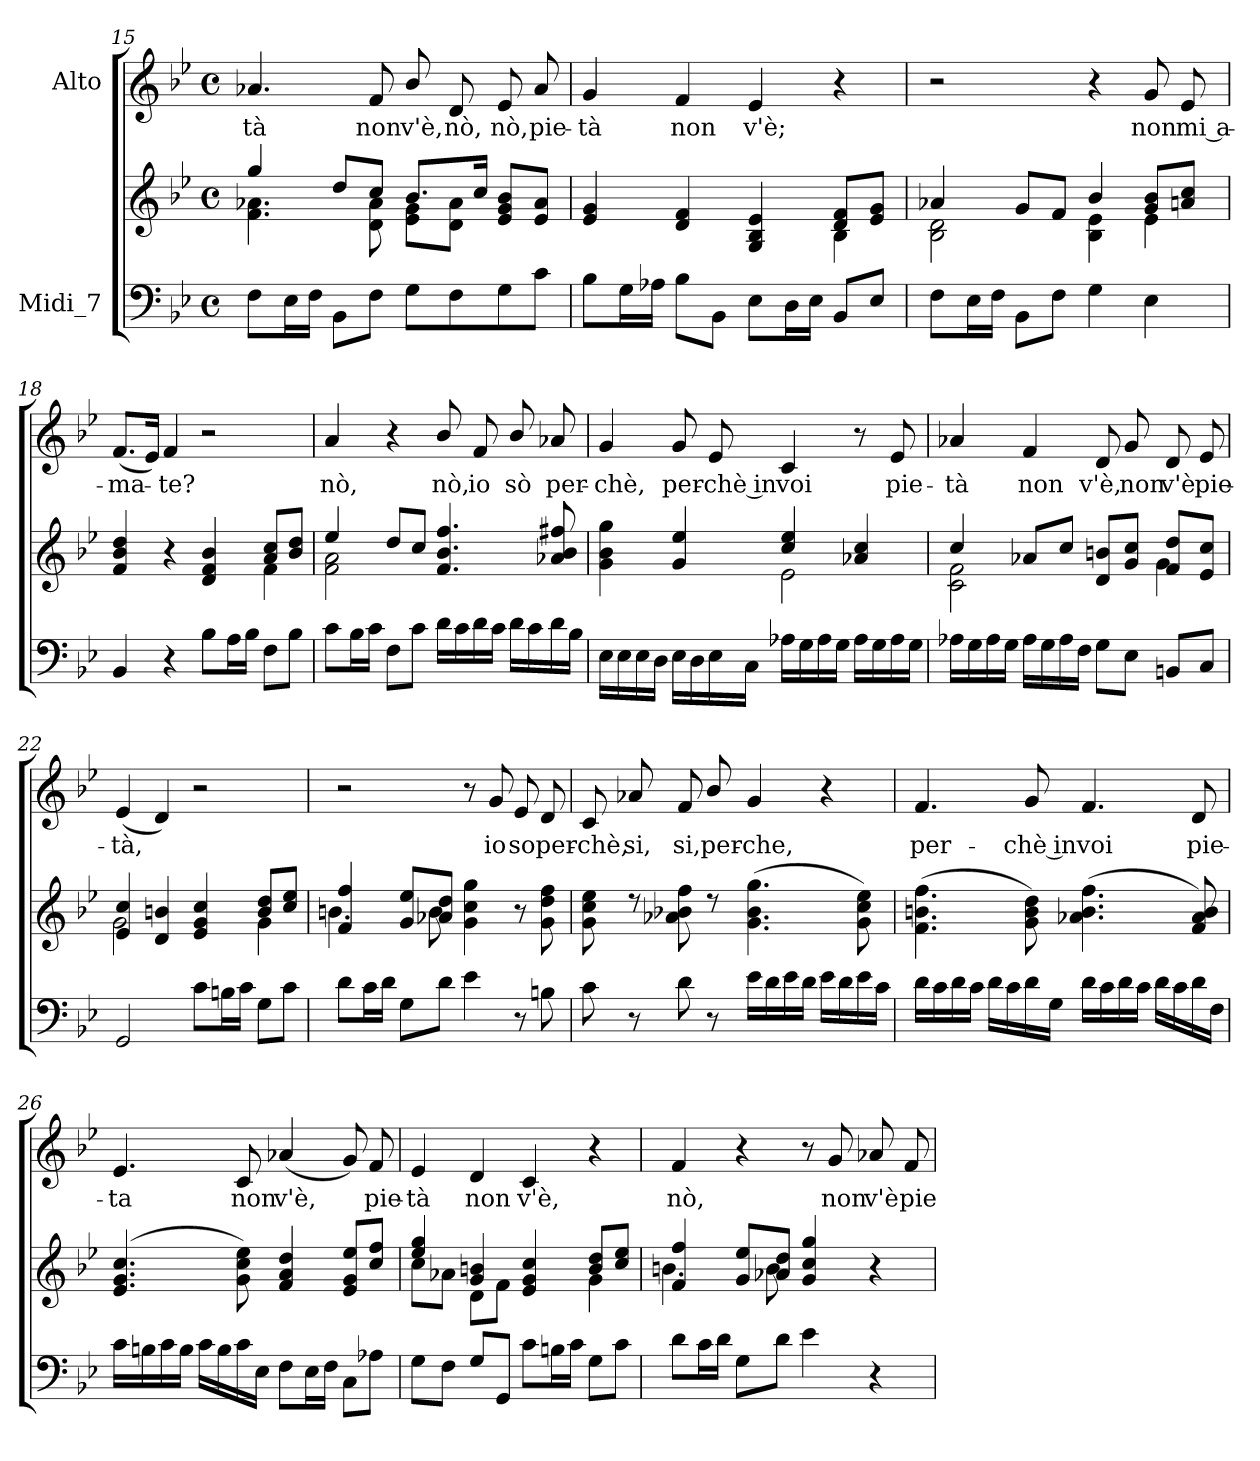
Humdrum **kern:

**kern	**kern	**kern	**text
*part2	*part2	*part1	*part1
*staff3	*staff2	*staff1	*staff1
*I"Midi_7	*	*I"Alto	*
*clefF4	*clefG2	*clefG2	*
*k[b-e-]	*k[b-e-]	*k[b-e-]	*
*B-:	*B-:	*B-:	*
*M4/4	*M4/4	*M4/4	*
*met(c)	*met(c)	*met(c)	*
=15	=15	=15	=15
*	*^	*	*
!	!	!	!	!LO:LY:b
8FL	4gg/	4.f\ 4.a-X\	4.a-X	-tà
16E-L	.	.	.	.
16FJJ	.	.	.	.
8BB-L	8dd/L	.	.	.
!	!	!	!	!LO:LY:b
8FJ	8cc/J	8d\ 8a-\	8f	non
!	!	!	!	!LO:LY:b
8GL	8.b-/L	8e-\ 8g\L	8b-/	v'è,
!	!	!	!	!LO:LY:b
8F	.	8d\ 8a-\J	8d	nò,
.	16cc/J	.	.	.
!	!	!	!	!LO:LY:b
8G	8e-/ 8g/ 8b-/L	4ryy	8e-	nò,
!	!	!	!	!LO:LY:b
8cJ	8e-/ 8a-/J	.	8a-	pie-
!!LO:LB:g=z
=16	=16	=16	=16	=16
!	!	!	!	!LO:LY:b
8B-L	4e-/ 4g/	2.ryy	4g	-tà
16GL	.	.	.	.
16A-XJJ	.	.	.	.
!	!	!	!	!LO:LY:b
8B-L	4d/ 4f/	.	4f	non
8BB-J	.	.	.	.
!	!	!	!	!LO:LY:b
8E-L	4G/ 4B-/ 4e-/	.	4e-	v'è;
16DL	.	.	.	.
16E-JJ	.	.	.	.
8BB-L	8d/ 8f/L	4B-\	4r	.
8E-J	8e-/ 8g/J	.	.	.
=17	=17	=17	=17	=17
8FL	4a-X/	2B-\ 2d\	2r	.
16E-L	.	.	.	.
16FJJ	.	.	.	.
8BB-L	8g/L	.	.	.
8FJ	8f/J	.	.	.
4G	4b-/	4B-\ 4e-\	4r	.
!	!	!	!	!LO:LY:b
4E-	8g/ 8b-/L	4e-\	8g	non
!	!	!	!	!LO:LY:b
.	8an/ 8cc/J	.	8e-	mi a-
=18	=18	=18	=18	=18
!	!	!	!	!LO:LY:b
4BB-	4f/ 4b-/ 4dd/	2.ryy	(<8.fL	-ma-
.	.	.	16e-J)	.
!	!	!	!	!LO:LY:b
4r	4r	.	4f	te?
8B-L	4d/ 4f/ 4b-/	.	2r	.
16AL	.	.	.	.
16B-JJ	.	.	.	.
8FL	8a/ 8cc/L	4f\	.	.
8B-J	8b-/ 8dd/J	.	.	.
=19	=19	=19	=19	=19
!	!	!	!	!LO:LY:b
8cL	4ee-/	2f\ 2a\	4a	nò,
16B-L	.	.	.	.
16cJJ	.	.	.	.
8FL	8dd/L	.	4r	.
8cJ	8cc/J	.	.	.
!	!	!	!	!LO:LY:b
16dLL	4.f/ 4.b-/ 4.ff/	2ryy	8b-/	nò,
16c	.	.	.	.
!	!	!	!	!LO:LY:b
16d	.	.	8f	io
16cJJ	.	.	.	.
!	!	!	!	!LO:LY:b
16dLL	.	.	8b-/	sò
16c	.	.	.	.
!	!	!	!	!LO:LY:b
16d	8a-X/ 8b-/ 8ff#X/	.	8a-X	per-
16B-JJ	.	.	.	.
!!LO:LB:g=z
=20	=20	=20	=20	=20
!	!	!	!	!LO:LY:b
16E-LL	4g\ 4b-\ 4gg\	2ryy	4g	-chè,
16E-	.	.	.	.
16E-	.	.	.	.
16DJJ	.	.	.	.
!	!	!	!	!LO:LY:b
16E-LL	4g/ 4ee-/	.	8g	per-
16D	.	.	.	.
!	!	!	!	!LO:LY:b
16E-	.	.	8e-	-chè in
16CJJ	.	.	.	.
!	!	!	!	!LO:LY:b
16A-XLL	4cc/ 4ee-/	2e-\	4c	voi
16G	.	.	.	.
16A-	.	.	.	.
16GJJ	.	.	.	.
16A-LL	4a-X/ 4cc/	.	8r	.
16G	.	.	.	.
!	!	!	!	!LO:LY:b
16A-	.	.	8e-	pie-
16GJJ	.	.	.	.
=21	=21	=21	=21	=21
!	!	!	!	!LO:LY:b
16A-XLL	4cc/	2c\ 2f\	4a-X	-tà
16G	.	.	.	.
16A-	.	.	.	.
16GJJ	.	.	.	.
!	!	!	!	!LO:LY:b
16A-LL	8a-X/L	.	4f	non
16G	.	.	.	.
16A-	8cc/J	.	.	.
16FJJ	.	.	.	.
!	!	!	!	!LO:LY:b
8GL	8d/ 8bn/L	4ryy	8d	v'è,
!	!	!	!	!LO:LY:b
8E-J	8g/ 8cc/J	.	8g	non
!	!	!	!	!LO:LY:b
8BBnL	8f/ 8dd/L	4g\	8d	v'è
!	!	!	!	!LO:LY:b
8CJ	8e-/ 8cc/J	.	8e-	pie-
=22	=22	=22	=22	=22
!	!	!	!	!LO:LY:b
2GG	4e-/ 4cc/	2g\	(<4e-	-tà,
.	4d/ 4bn/	.	4d)	.
8cL	4e-/ 4g/ 4cc/	4ryy	2r	.
16BnL	.	.	.	.
16cJJ	.	.	.	.
8GL	8b/ 8dd/L	4g\	.	.
8cJ	8cc/ 8ee-/J	.	.	.
=23	=23	=23	=23	=23
8dL	4f/ 4ff/	4.bn\	2r	.
16cL	.	.	.	.
16dJJ	.	.	.	.
8GL	8g/ 8ee-/L	.	.	.
8dJ	8a-X/ 8dd/J	8b\	.	.
4e-	4g\ 4cc\ 4gg\	2ryy	8r	.
!	!	!	!	!LO:LY:b
.	.	.	8g	io
!	!	!	!	!LO:LY:b
8r	8r	.	8e-	so
!	!	!	!	!LO:LY:b
8Bn	8g\ 8dd\ 8ff\	.	8d	per-
!!LO:LB:g=z
=24	=24	=24	=24	=24
!	!	!	!	!LO:LY:b
8c	8g\ 8cc\ 8ee-\	1ryy	8c	-chè,
!	!	!	!	!LO:LY:b
8r	8r	.	8a-X	si,
!	!	!	!	!LO:LY:b
8d	8a-X\ 8b-X\ 8ff\	.	8f	si,
!	!	!	!	!LO:LY:b
8r	8r	.	8b-/	per-
!	!	!	!	!LO:LY:b
16e-LL	(>4.g\ 4.b-\ 4.gg\	.	4g	-che,
16d	.	.	.	.
16e-	.	.	.	.
16dJJ	.	.	.	.
16e-LL	.	.	4r	.
16d	.	.	.	.
16e-	8g\ 8cc\ 8ee-\)	.	.	.
16cJJ	.	.	.	.
=25	=25	=25	=25	=25
!	!	!	!	!LO:LY:b
16dLL	(>4.f\ 4.bn\ 4.ff\	1ryy	4.f	per-
16c	.	.	.	.
16d	.	.	.	.
16cJJ	.	.	.	.
16dLL	.	.	.	.
16c	.	.	.	.
!	!	!	!	!LO:LY:b
16d	8g\ 8b\ 8dd\)	.	8g	-chè in
16GJJ	.	.	.	.
!	!	!	!	!LO:LY:b
16dLL	(>4.a-X\ 4.b\ 4.ff\	.	4.f	voi
16c	.	.	.	.
16d	.	.	.	.
16cJJ	.	.	.	.
16dLL	.	.	.	.
16c	.	.	.	.
!	!	!	!	!LO:LY:b
16d	8f/ 8a-/ 8b/)	.	8d	pie-
16FJJ	.	.	.	.
=26	=26	=26	=26	=26
!	!	!	!	!LO:LY:b
16cLL	(>4.e-/ 4.g/ 4.cc/	1ryy	4.e-	-ta
16Bn	.	.	.	.
16c	.	.	.	.
16BJJ	.	.	.	.
16cLL	.	.	.	.
16B	.	.	.	.
!	!	!	!	!LO:LY:b
16c	8g\ 8cc\ 8ee-\)	.	8c	non
16E-JJ	.	.	.	.
!	!	!	!	!LO:LY:b
8FL	4f/ 4a/ 4dd/	.	(<4a-X	v'è,
16E-L	.	.	.	.
16FJJ	.	.	.	.
8CL	8e-/ 8g/ 8ee-/L	.	8g)	.
!	!	!	!	!LO:LY:b
8A-XJ	8cc/ 8ff/J	.	8f	pie-
!!LO:LB:g=z
=27	=27	=27	=27	=27
!	!	!	!	!LO:LY:b
8GL	4ee-/ 4gg/	8cc\L	4e-	-tà
8FJ	.	8a-X\J	.	.
!	!	!	!	!LO:LY:b
8GL	4g/ 4bn/	8d\L	4d	non
8GGJ	.	8f\J	.	.
!	!	!	!	!LO:LY:b
8cL	4e-/ 4g/ 4cc/	4ryy	4c	v'è,
16BnL	.	.	.	.
16cJJ	.	.	.	.
8GL	8b/ 8dd/L	4g\	4r	.
8cJ	8cc/ 8ee-/J	.	.	.
=28	=28	=28	=28	=28
!	!	!	!	!LO:LY:b
8dL	4f/ 4ff/	4.bn\	4f	nò,
16cL	.	.	.	.
16dJJ	.	.	.	.
8GL	8g/ 8ee-/L	.	4r	.
8dJ	8a-X/ 8dd/J	8b\	.	.
4e-	4g/ 4cc/ 4gg/	2ryy	8r	.
!	!	!	!	!LO:LY:b
.	.	.	8g	non
!	!	!	!	!LO:LY:b
4r	4r	.	8a-X	v'è
!	!	!	!	!LO:LY:b
.	.	.	8f	pie-
*	*v	*v	*	*
=	=	=	=
*-	*-	*-	*-
